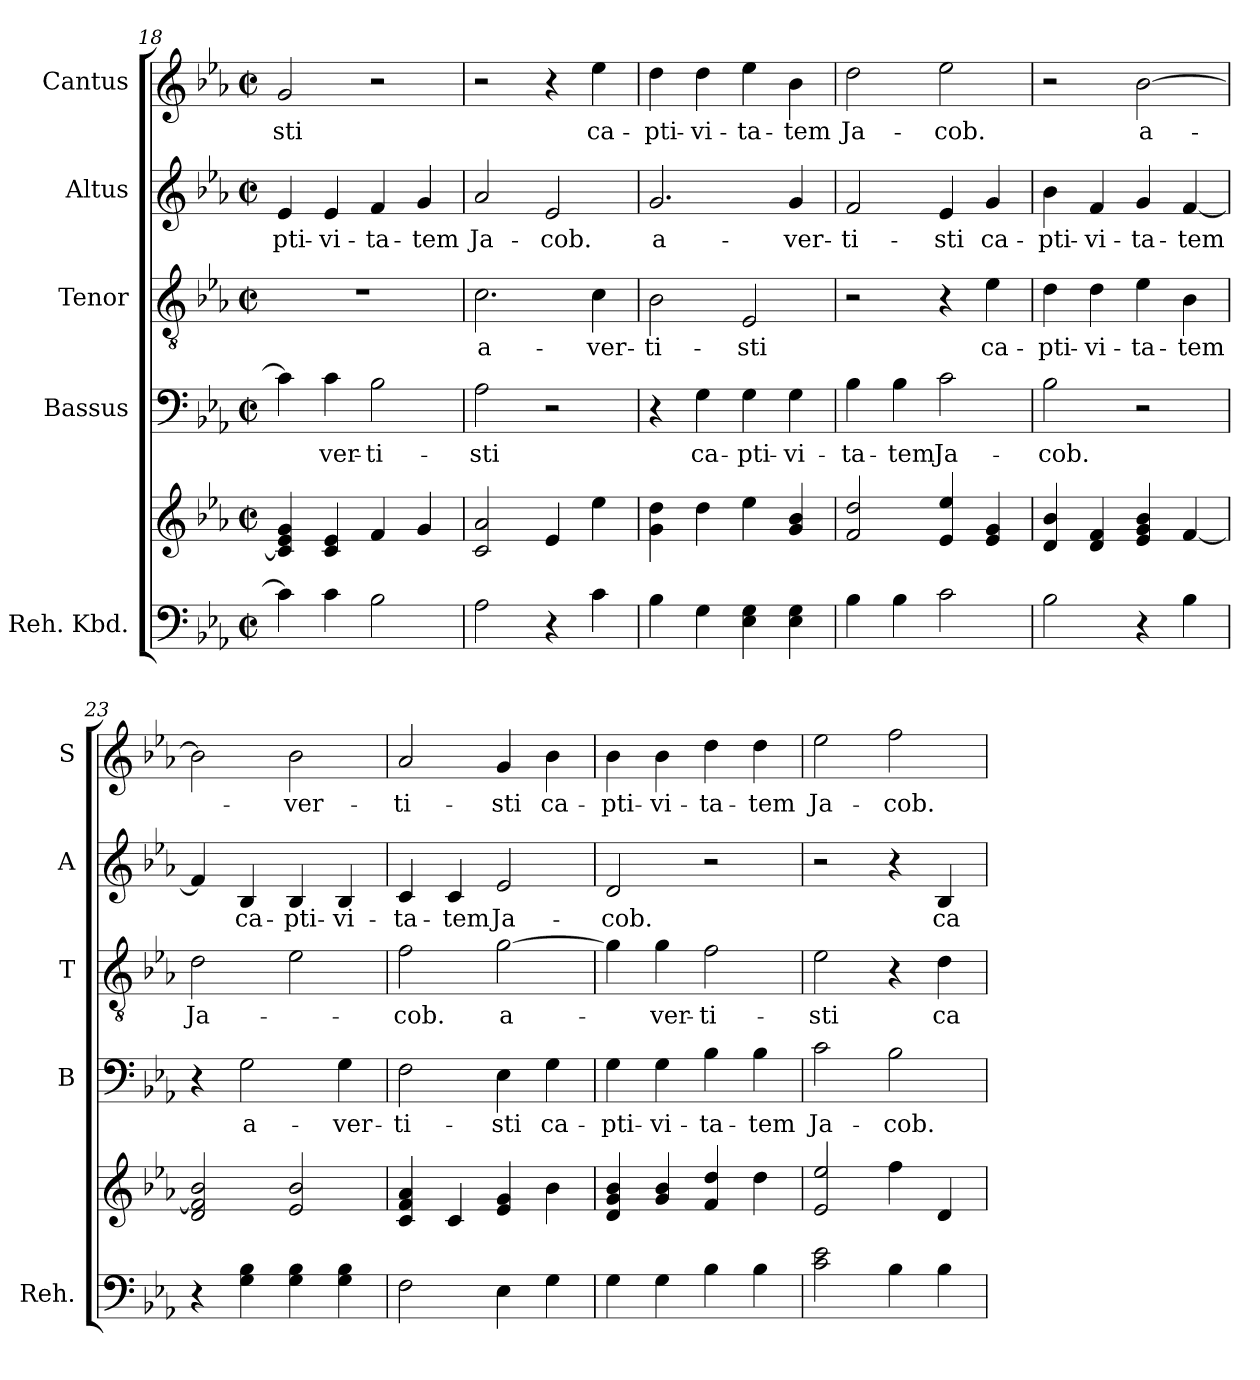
**kern	**kern	**kern	**text	**kern	**text	**kern	**text	**kern	**text
*part5	*part5	*part4	*part4	*part3	*part3	*part2	*part2	*part1	*part1
*staff6	*staff5	*staff4	*staff4	*staff3	*staff3	*staff2	*staff2	*staff1	*staff1
*I"Reh. Kbd.	*	*I"Bassus	*	*I"Tenor	*	*I"Altus	*	*I"Cantus	*
*I'Reh.	*	*I'B	*	*I'T	*	*I'A	*	*I'S	*
!!LO:LB:g=z
*clefF4	*clefG2	*clefF4	*	*clefGv2	*	*clefG2	*	*clefG2	*
*k[b-e-a-]	*k[b-e-a-]	*k[b-e-a-]	*	*k[b-e-a-]	*	*k[b-e-a-]	*	*k[b-e-a-]	*
*E-:	*E-:	*E-:	*	*E-:	*	*E-:	*	*E-:	*
*M2/2	*M2/2	*M2/2	*	*M2/2	*	*M2/2	*	*M2/2	*
*met(c|)	*met(c|)	*met(c|)	*	*met(c|)	*	*met(c|)	*	*met(c|)	*
=18	=18	=18	=18	=18	=18	=18	=18	=18	=18
4c\]	4c/] 4e-/ 4g/	4c\]	.	1r	.	4e-/	-pti-	2g/	-sti
4c\	4c/ 4e-/	4c\	-ver-	.	.	4e-/	-vi-	.	.
2B-\	4f/	2B-\	-ti-	.	.	4f/	-ta-	2r	.
.	4g/	.	.	.	.	4g/	-tem	.	.
=19	=19	=19	=19	=19	=19	=19	=19	=19	=19
2A-\	2c/ 2a-/	2A-\	-sti	2.c\	a-	2a-/	Ja-	2r	.
4r	4e-/	2r	.	.	.	2e-/	-cob.	4r	.
4c\	4ee-\	.	.	4c\	-ver-	.	.	4ee-\	ca-
=20	=20	=20	=20	=20	=20	=20	=20	=20	=20
4B-\	4g\ 4dd\	4r	.	2B-\	-ti-	2.g/	a-	4dd\	-pti-
4G\	4dd\	4G\	ca-	.	.	.	.	4dd\	-vi-
4E-\ 4G\	4ee-\	4G\	-pti-	2E-/	-sti	.	.	4ee-\	-ta-
4E-\ 4G\	4g/ 4b-/	4G\	-vi-	.	.	4g/	-ver-	4b-\	-tem
=21	=21	=21	=21	=21	=21	=21	=21	=21	=21
4B-\	2f/ 2dd/	4B-\	-ta-	2r	.	2f/	-ti-	2dd\	Ja-
4B-\	.	4B-\	-tem	.	.	.	.	.	.
2c\	4e-/ 4ee-/	2c\	Ja-	4r	.	4e-/	-sti	2ee-\	-cob.
.	4e-/ 4g/	.	.	4e-\	ca-	4g/	ca-	.	.
=22	=22	=22	=22	=22	=22	=22	=22	=22	=22
2B-\	4d/ 4b-/	2B-\	-cob.	4d\	-pti-	4b-\	-pti-	2r	.
.	4d/ 4f/	.	.	4d\	-vi-	4f/	-vi-	.	.
4r	4e-/ 4g/ 4b-/	2r	.	4e-\	-ta-	4g/	-ta-	[2b-\	a-
4B-\	[4f/	.	.	4B-\	-tem	[4f/	-tem	.	.
=23	=23	=23	=23	=23	=23	=23	=23	=23	=23
4r	2d/ 2f/] 2b-/	4r	.	2d\	Ja-	4f/]	.	2b-\]	.
4G\ 4B-\	.	2G\	a-	.	.	4B-/	ca-	.	.
4G\ 4B-\	2e-/ 2b-/	.	.	2e-\	.	4B-/	-pti-	2b-\	-ver-
4G\ 4B-\	.	4G\	-ver-	.	.	4B-/	-vi-	.	.
=24	=24	=24	=24	=24	=24	=24	=24	=24	=24
2F\	4c/ 4f/ 4a-/	2F\	-ti-	2f\	-cob.	4c/	-ta-	2a-/	-ti-
.	4c/	.	.	.	.	4c/	-tem	.	.
4E-\	4e-/ 4g/	4E-\	-sti	[2g\	a-	2e-/	Ja-	4g/	-sti
4G\	4b-\	4G\	ca-	.	.	.	.	4b-\	ca-
=25	=25	=25	=25	=25	=25	=25	=25	=25	=25
4G\	4d/ 4g/ 4b-/	4G\	-pti-	4g\]	.	2d/	-cob.	4b-\	-pti-
4G\	4g/ 4b-/	4G\	-vi-	4g\	-ver-	.	.	4b-\	-vi-
4B-\	4f/ 4dd/	4B-\	-ta-	2f\	-ti-	2r	.	4dd\	-ta-
4B-\	4dd\	4B-\	-tem	.	.	.	.	4dd\	-tem
!!LO:PB:g=z
=26	=26	=26	=26	=26	=26	=26	=26	=26	=26
2c\ 2e-\	2e-/ 2ee-/	2c\	Ja-	2e-\	-sti	2r	.	2ee-\	Ja-
4B-\	4ff\	2B-\	-cob.	4r	.	4r	.	2ff\	-cob.
4B-\	4d/	.	.	4d\	ca-	4B-/	ca-	.	.
=	=	=	=	=	=	=	=	=	=
*-	*-	*-	*-	*-	*-	*-	*-	*-	*-
